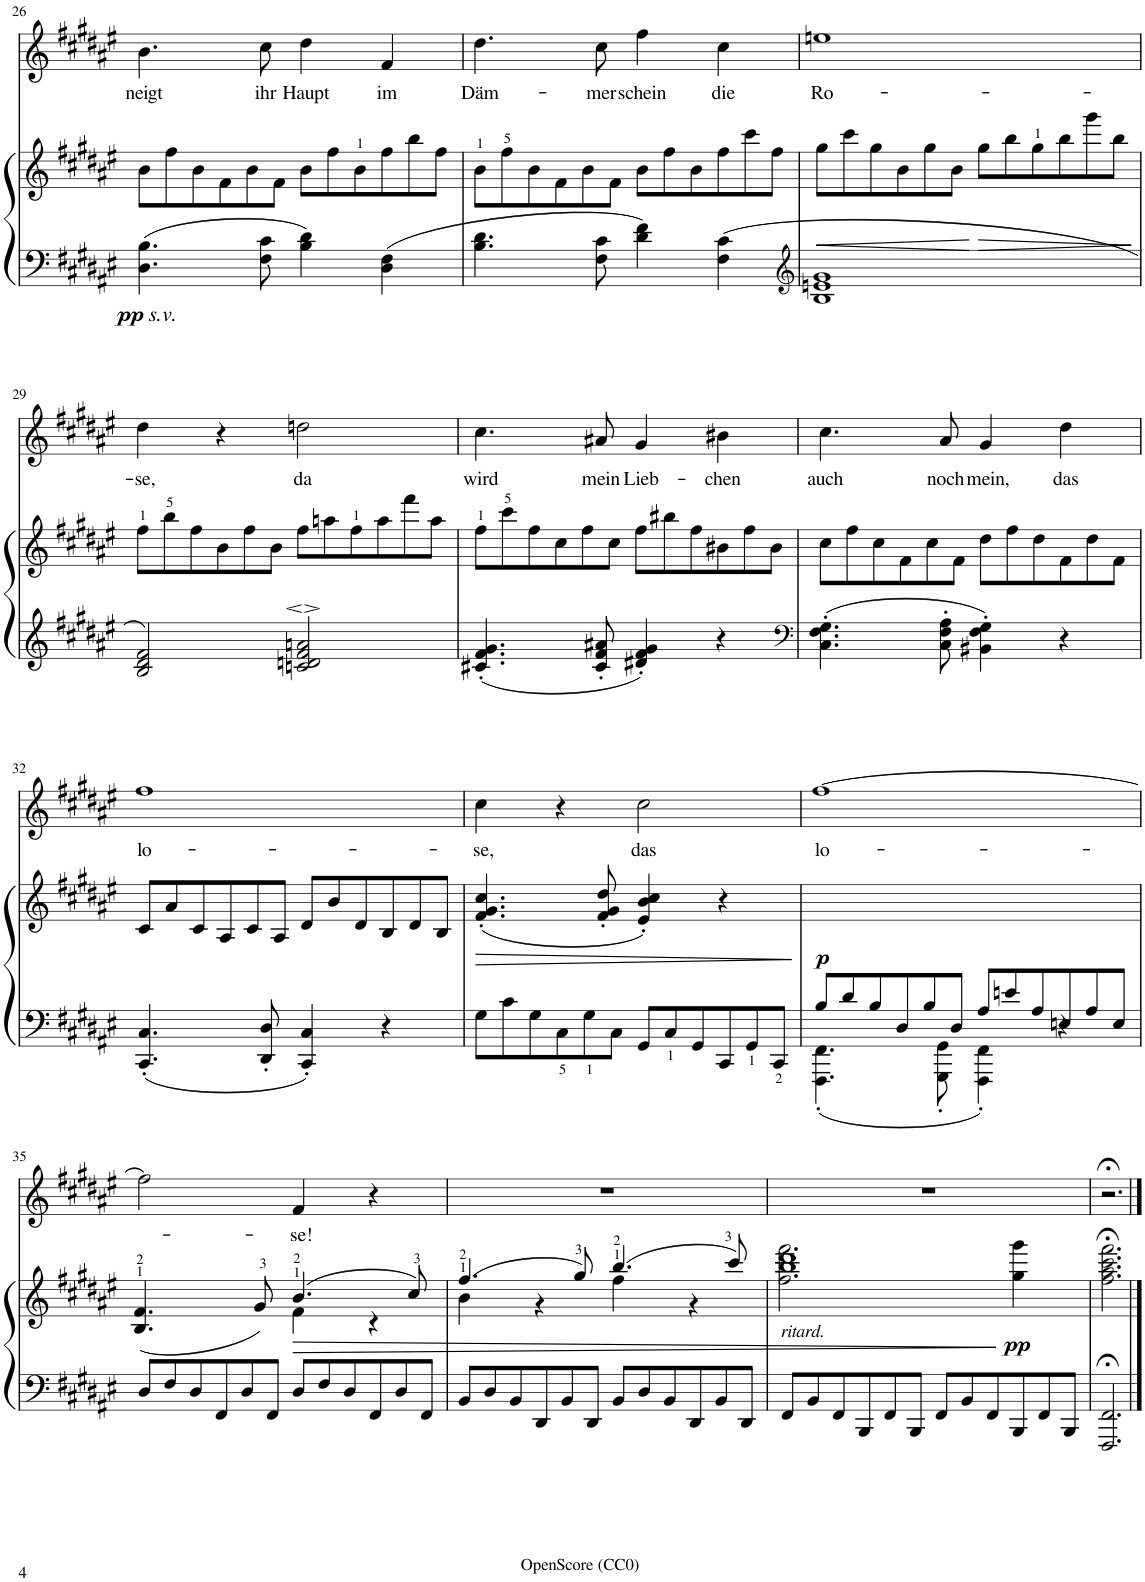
**kern	**kern	**dynam	**kern	**text
*part2	*part2	*part2	*part1	*part1
*staff3	*staff2	*staff2/3	*staff1	*staff1
*I"Pianoforte	*	*	*I"Singstimme Voice	*
*I'Pno	*	*	*	*
!!LO:PB:g=z
*clefF4	*clefG2	*	*clefG2	*
*k[f#c#g#d#a#e#]	*k[f#c#g#d#a#e#]	*	*k[f#c#g#d#a#e#]	*
*M4/4	*M4/4	*	*M4/4	*
*met(c)	*met(c)	*	*met(c)	*
=26	=26	=26	=26	=26
!	!	!LO:DY:b=2	!	!LO:LY:b
!	!	!LO:DY:n=1:b=2	!	!
4.D#\ 4.B\	12b\L	pp other-dynamics	4.b\	neigt
.	12ff#\	.	.	.
.	12b\	.	.	.
.	12f#\	.	.	.
.	12b\	.	.	.
!	!	!	!	!LO:LY:b
8F#\ 8c#\	.	.	8cc#\	ihr
.	12f#\J	.	.	.
!	!	!	!	!LO:LY:b
4B\ 4d#\	12b\L	.	4dd#\	Haupt
.	12ff#\	.	.	.
.	12b\	.	.	.
!	!	!	!	!LO:LY:b
4D#\ 4F#\	12ff#\	.	4f#/	im
.	12bb\	.	.	.
.	12ff#\J	.	.	.
=27	=27	=27	=27	=27
!	!	!	!	!LO:LY:b
4.B\ 4.d#\	12b\L	.	4.dd#\	Däm-
.	12ff#\	.	.	.
.	12b\	.	.	.
.	12f#\	.	.	.
.	12b\	.	.	.
!	!	!	!	!LO:LY:b
8F#\ 8c#\	.	.	8cc#\	-mer-
.	12f#\J	.	.	.
!	!	!	!	!LO:LY:b
4d#\ 4f#\	12b\L	.	4ff#\	schein
.	12ff#\	.	.	.
.	12b\	.	.	.
!	!	!	!	!LO:LY:b
4F#\ 4c#\	12ff#\	.	4cc#\	die
.	12ccc#\	.	.	.
.	12ff#\J	.	.	.
=28	=28	=28	=28	=28
*clefG2	*	*	*	*
!	!	!LO:HP:b	!	!LO:LY:b
1B 1en 1g#	12gg#\L	<	1een	Ro-
.	12ccc#\	.	.	.
.	12gg#\	.	.	.
.	12b\	.	.	.
.	12gg#\	.	.	.
.	12b\J	.	.	.
!	!	!LO:HP:n=1:b	!	!
.	12gg#\L	[ >	.	.
.	12bb\	.	.	.
.	12gg#\	.	.	.
.	12bb\	.	.	.
.	12ggg#\	.	.	.
.	12bb\J	.	.	.
.	.	]	.	.
!!LO:LB:g=z
=29	=29	=29	=29	=29
!	!	!	!	!LO:LY:b
2B/ 2d#/ 2f#/	12ff#\L	.	4dd#\	-se,
.	12bb\	.	.	.
.	12ff#\	.	.	.
.	12b\	.	4r	.
.	12ff#\	.	.	.
.	12b\J	.	.	.
!	!	!	!	!LO:LY:b
2cn/ 2dn/ 2f#/ 2an/	12ff#\L	.	2ddn\	da
.	12aan\	.	.	.
.	12ff#\	.	.	.
.	12aa\	.	.	.
.	12fff#\	.	.	.
.	12aa\J	.	.	.
=30	=30	=30	=30	=30
!	!	!	!	!LO:LY:b
4.c#X/' 4.f#/' 4.g#/'	12ff#\L	.	4.cc#\	wird
.	12ccc#\	.	.	.
.	12ff#\	.	.	.
.	12cc#\	.	.	.
.	12ff#\	.	.	.
!	!	!	!	!LO:LY:b
8c#/' 8f#/' 8a#X/'	.	.	8a#X/	mein
.	12cc#\J	.	.	.
!	!	!	!	!LO:LY:b
4d#X/' 4f#/' 4g#/'	12ff#\L	.	4g#/	Lieb-
.	12bb#X\	.	.	.
.	12ff#\	.	.	.
!	!	!	!	!LO:LY:b
4r	12b#X\	.	4b#X\	-chen
.	12ff#\	.	.	.
.	12b#\J	.	.	.
=31	=31	=31	=31	=31
*clefF4	*	*	*	*
!	!	!	!	!LO:LY:b
4.C#\' 4.F#\' 4.G#\'	12cc#\L	.	4.cc#\	auch
.	12ff#\	.	.	.
.	12cc#\	.	.	.
.	12f#\	.	.	.
.	12cc#\	.	.	.
!	!	!	!	!LO:LY:b
8C#\' 8F#\' 8A#\'	.	.	8a#/	noch
.	12f#\J	.	.	.
!	!	!	!	!LO:LY:b
4BB#X\' 4F#\' 4G#\'	12dd#\L	.	4g#/	mein,
.	12ff#\	.	.	.
.	12dd#\	.	.	.
!	!	!	!	!LO:LY:b
4r	12f#\	.	4dd#\	das
.	12dd#\	.	.	.
.	12f#\J	.	.	.
!!LO:LB:g=z
=32	=32	=32	=32	=32
!	!	!	!	!LO:LY:b
4.CC#/' 4.C#/'	12c#/L	.	1ff#	lo-
.	12a#/	.	.	.
.	12c#/	.	.	.
.	12A#/	.	.	.
.	12c#/	.	.	.
8DD#/' 8D#/'	.	.	.	.
.	12A#/J	.	.	.
4CC#/' 4C#/'	12d#/L	.	.	.
.	12b/	.	.	.
.	12d#/	.	.	.
4r	12B/	.	.	.
.	12d#/	.	.	.
.	12B/J	.	.	.
=33	=33	=33	=33	=33
!	!	!LO:HP:b	!	!LO:LY:b
12G#\L	(4.f#/' 4.g#/' 4.cc#/'	>	4cc#\	-se,
12c#\	.	.	.	.
12G#\	.	.	.	.
12C#\	.	.	4r	.
12G#\	.	.	.	.
.	8f#/' 8g#/' 8dd#/'	.	.	.
12C#\J	.	.	.	.
!	!	!	!	!LO:LY:b
12GG#/L	4e#/' 4b/' 4cc#/')	.	2cc#\	das
12C#/	.	.	.	.
12GG#/	.	.	.	.
12CC#/	4r	.	.	.
12GG#/	.	.	.	.
12CC#/J	.	.	.	.
.	.	]	.	.
=34	=34	=34	=34	=34
*^	*	*	*	*
!	!	!	!LO:DY:b	!	!LO:LY:b
12B/L	4.FFF#\'< 4.FF#\'<	1ryy	p	[1ff#	lo-
12d#/	.	.	.	.	.
12B/	.	.	.	.	.
12D#/	.	.	.	.	.
12B/	.	.	.	.	.
.	8GGG#\'< 8GG#\'<	.	.	.	.
12D#/J	.	.	.	.	.
12A#/L	4FFF#\'< 4FF#\'<	.	.	.	.
12en/	.	.	.	.	.
12A#/	.	.	.	.	.
12En/	4r	.	.	.	.
12A#/	.	.	.	.	.
12E/J	.	.	.	.	.
*v	*v	*	*	*	*
!!LO:LB:g=z
=35	=35	=35	=35	=35
*	*^	*	*	*
12D#/L	(4.B/ 4.f#/	2ryy	.	2ff#\]	.
12F#/	.	.	.	.	.
12D#/	.	.	.	.	.
12FF#/	.	.	.	.	.
12D#/	.	.	.	.	.
.	8g#/)	.	.	.	.
12FF#/J	.	.	.	.	.
!	!	!	!LO:HP:b	!	!LO:LY:b
12D#/L	(4.b/	4f#\	>	4f#/	-se!
12F#/	.	.	.	.	.
12D#/	.	.	.	.	.
12FF#/	.	4r	.	4r	.
12D#/	.	.	.	.	.
.	8cc#/)	.	.	.	.
12FF#/J	.	.	.	.	.
=36	=36	=36	=36	=36	=36
12BB/L	(4.ff#/	4b\	.	1r	.
12D#/	.	.	.	.	.
12BB/	.	.	.	.	.
12DD#/	.	4r	.	.	.
12BB/	.	.	.	.	.
.	8gg#/)	.	.	.	.
12DD#/J	.	.	.	.	.
12BB/L	(4.bb/	4ff#\	.	.	.
12D#/	.	.	.	.	.
12BB/	.	.	.	.	.
12DD#/	.	4r	.	.	.
12BB/	.	.	.	.	.
.	8ccc#/)	.	.	.	.
12DD#/J	.	.	.	.	.
=37	=37	=37	=37	=37	=37
!	!LO:TX:b:i:t=ritard.	!	!	!	!
12FF#/L	2.ff#\ 2.fff#\	1bb 1ddd#	.	1r	.
12BB/	.	.	.	.	.
12FF#/	.	.	.	.	.
12BBB/	.	.	.	.	.
12FF#/	.	.	.	.	.
12BBB/J	.	.	.	.	.
12FF#/L	.	.	.	.	.
12BB/	.	.	.	.	.
12FF#/	.	.	.	.	.
!	!	!	!LO:DY:n=1:b	!	!
12BBB/	4gg#\ 4ggg#\	.	] pp	.	.
12FF#/	.	.	.	.	.
12BBB/J	.	.	.	.	.
*	*v	*v	*	*	*
=38	=38	=38	=38	=38
2.FFF#/;< 2.FF#/;<	2.ff#\;< 2.aa#\;< 2.ccc#\;< 2.fff#\;<	.	2.r;<	.
==	==	==	==	==
*-	*-	*-	*-	*-
